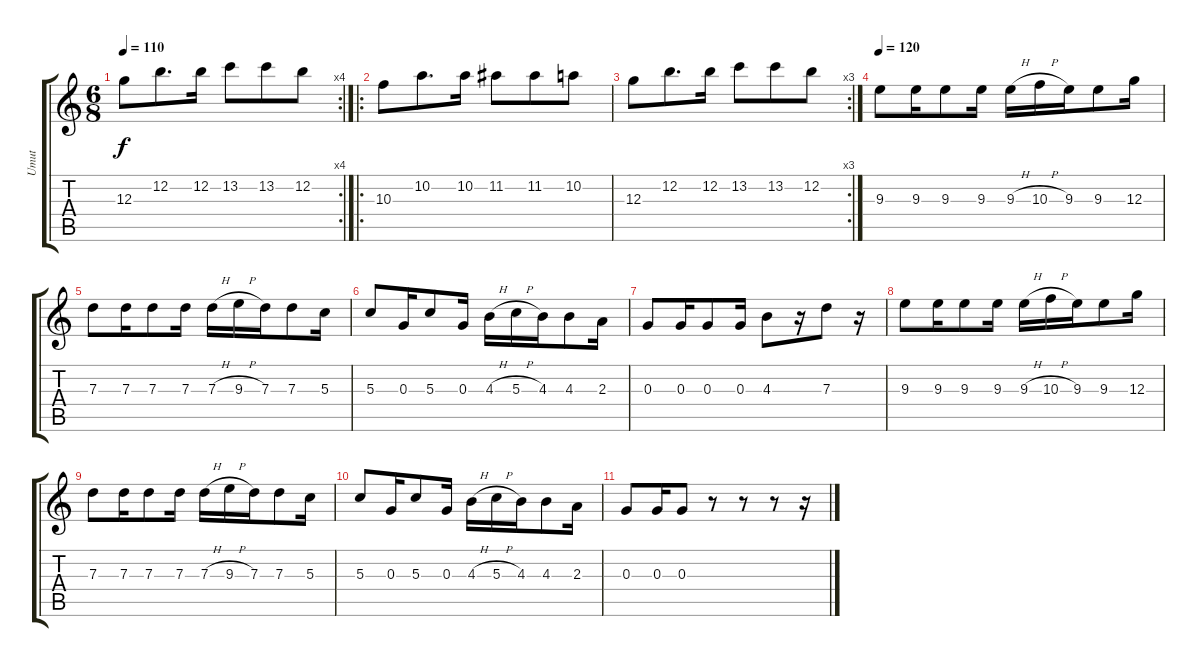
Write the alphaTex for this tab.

\track ("Umut" "Umut") {instrument distortionguitar}
\staff {score tabs}
\tuning (E4 B3 G3 D3 A2 E2) {hide}
\rc 4
\ts (6 8)
\tempo 110
\clef g2
\ks c
12.3.8{dy f} 12.2.8{d} 12.2.16 13.2.8 13.2.8 12.2.8 |
\ro
10.3.8 10.2.8{d} 10.2.16 11.2.8 11.2.8 10.2.8 |
\rc 3
12.3.8 12.2.8{d} 12.2.16 13.2.8 13.2.8 12.2.8 |
\tempo 120
9.3.8{volume 13 instrument distortionguitar} 9.3.16 9.3.8 9.3.16 9.3{h}.16 10.3{h}.16 9.3.16 9.3.8 12.3.16 |
7.3.8 7.3.16 7.3.8 7.3.16 7.3{h}.16 9.3{h}.16 7.3.16 7.3.8 5.3.16 |
5.3.8 0.3.16 5.3.8 0.3.16 4.3{h}.16 5.3{h}.16 4.3.16 4.3.8 2.3.16 |
0.3.8 0.3.16 0.3.8 0.3.16 4.3.8 r.16 7.3.8 r.16 |
9.3.8 9.3.16 9.3.8 9.3.16 9.3{h}.16 10.3{h}.16 9.3.16 9.3.8 12.3.16 |
7.3.8 7.3.16 7.3.8 7.3.16 7.3{h}.16 9.3{h}.16 7.3.16 7.3.8 5.3.16 |
5.3.8 0.3.16 5.3.8 0.3.16 4.3{h}.16 5.3{h}.16 4.3.16 4.3.8 2.3.16 |
0.3.8 0.3.16 0.3.8 r.8 r.8 r.8 r.16
